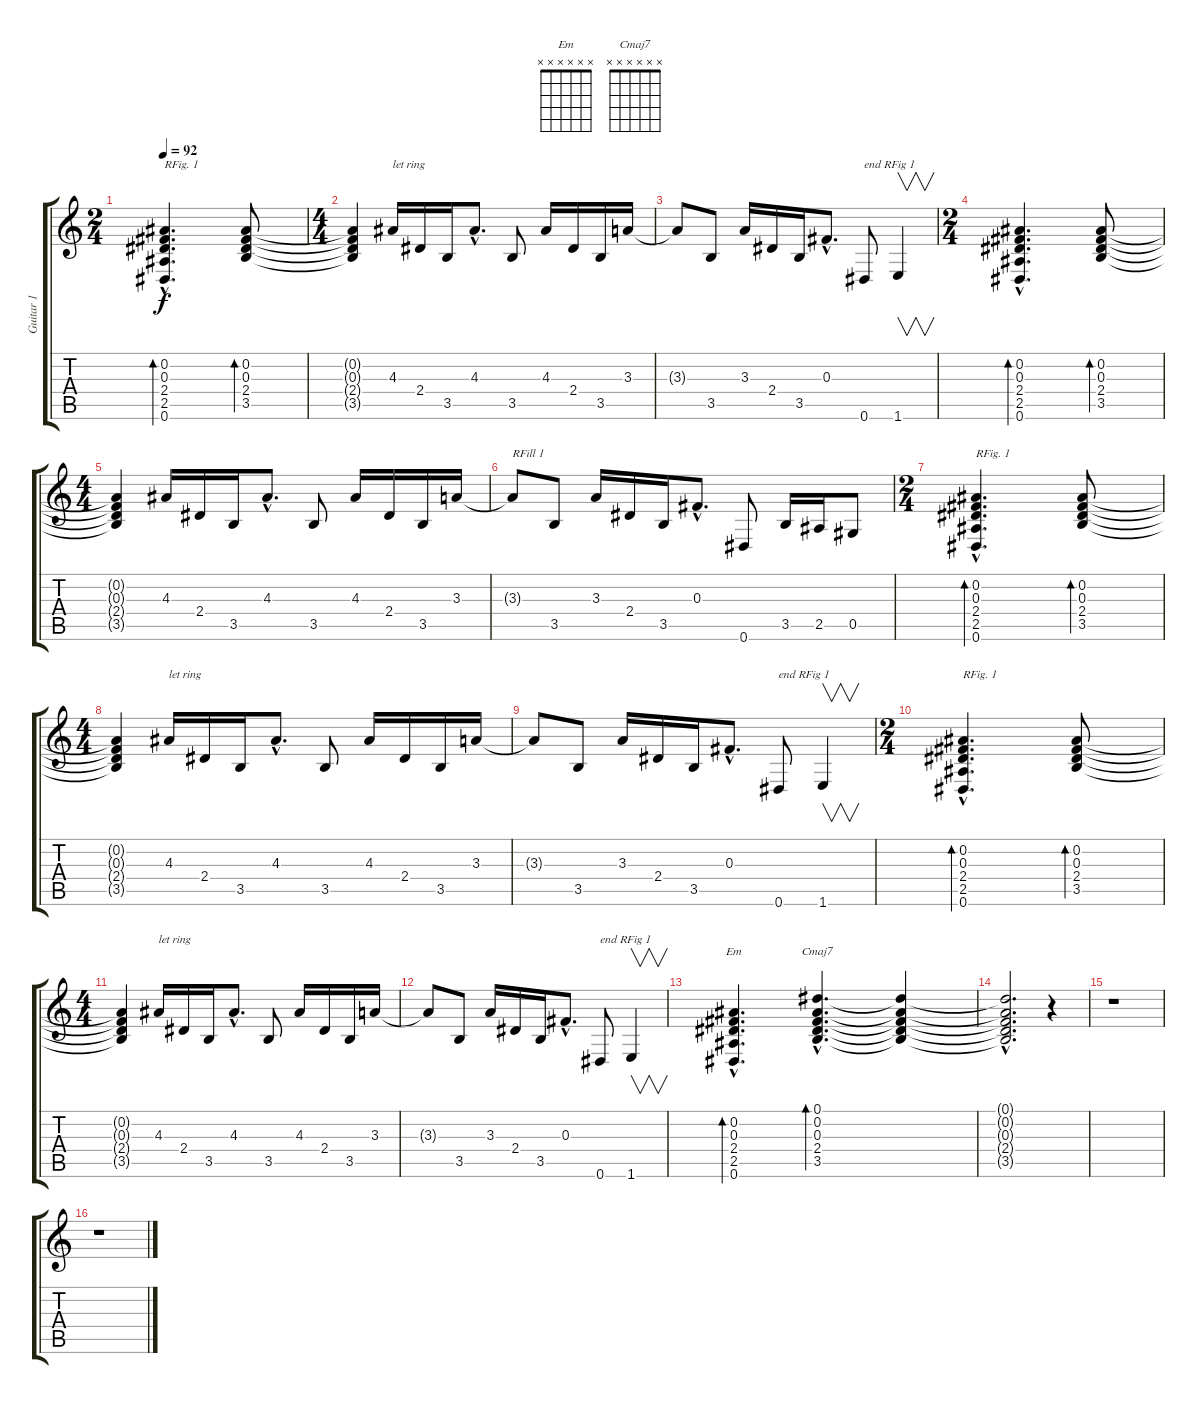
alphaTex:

\track ("Guitar 1" "Guitar 1") {instrument electricguitarclean}
\staff {score tabs}
\tuning (Eb4 Bb3 Gb3 Db3 Ab2 Eb2) {hide}
\chord ("Em" x x x x x x) {firstfret 0}
\chord ("Cmaj7" x x x x x x) {firstfret 0}
\ts (2 4)
\tempo 92
\clef g2
\ks c
(0.2{hac} 0.3{hac} 2.4{hac} 2.5{hac} 0.6{hac}).4{d bd 60 txt "RFig. 1" dy f instrument electricguitarclean} (0.2 0.3 2.4 3.5).8{bd 60} |
\ts (4 4)
(0.2{t} 0.3{t} 2.4{t} 3.5{t}).4 4.3.16{txt "let ring"} 2.4.16 3.5.16 4.3{hac}.8{d} 3.5.8 4.3.16 2.4.16 3.5.16 3.3.16 |
3.3{t}.8 3.5.8 3.3.16 2.4.16 3.5.16 0.3{hac}.8{d} 0.6.8{txt "end RFig 1"} 1.6.4{v} |
\ts (2 4)
(0.2{hac} 0.3{hac} 2.4{hac} 2.5{hac} 0.6{hac}).4{d bd 60} (0.2 0.3 2.4 3.5).8{bd 60} |
\ts (4 4)
(0.2{t} 0.3{t} 2.4{t} 3.5{t}).4 4.3.16 2.4.16 3.5.16 4.3{hac}.8{d} 3.5.8 4.3.16 2.4.16 3.5.16 3.3.16 |
3.3{t}.8{txt "RFill 1"} 3.5.8 3.3.16 2.4.16 3.5.16 0.3{hac}.8{d} 0.6.8 3.5.16 2.5.16 0.5.8 |
\ts (2 4)
(0.2{hac} 0.3{hac} 2.4{hac} 2.5{hac} 0.6{hac}).4{d bd 60 txt "RFig. 1"} (0.2 0.3 2.4 3.5).8{bd 60} |
\ts (4 4)
(0.2{t} 0.3{t} 2.4{t} 3.5{t}).4 4.3.16{txt "let ring"} 2.4.16 3.5.16 4.3{hac}.8{d} 3.5.8 4.3.16 2.4.16 3.5.16 3.3.16 |
3.3{t}.8 3.5.8 3.3.16 2.4.16 3.5.16 0.3{hac}.8{d} 0.6.8{txt "end RFig 1"} 1.6.4{v} |
\ts (2 4)
(0.2{hac} 0.3{hac} 2.4{hac} 2.5{hac} 0.6{hac}).4{d bd 60 txt "RFig. 1"} (0.2 0.3 2.4 3.5).8{bd 60} |
\ts (4 4)
(0.2{t} 0.3{t} 2.4{t} 3.5{t}).4 4.3.16{txt "let ring"} 2.4.16 3.5.16 4.3{hac}.8{d} 3.5.8 4.3.16 2.4.16 3.5.16 3.3.16 |
3.3{t}.8 3.5.8 3.3.16 2.4.16 3.5.16 0.3{hac}.8{d} 0.6.8{txt "end RFig 1"} 1.6.4{v} |
(0.2{hac} 0.3{hac} 2.4{hac} 2.5{hac} 0.6{hac}).4{d bd 60 ch "Em"} (0.1{hac} 0.2{hac} 0.3{hac} 2.4{hac} 3.5{hac}).4{d bd 60 ch "Cmaj7"} (0.1{t} 0.2{t} 0.3{t} 2.4{t} 3.5{t}).4 |
(0.1{hac t} 0.2{hac t} 0.3{hac t} 2.4{hac t} 3.5{hac t}).2{d} r.4 |
r.1 |
r.1
